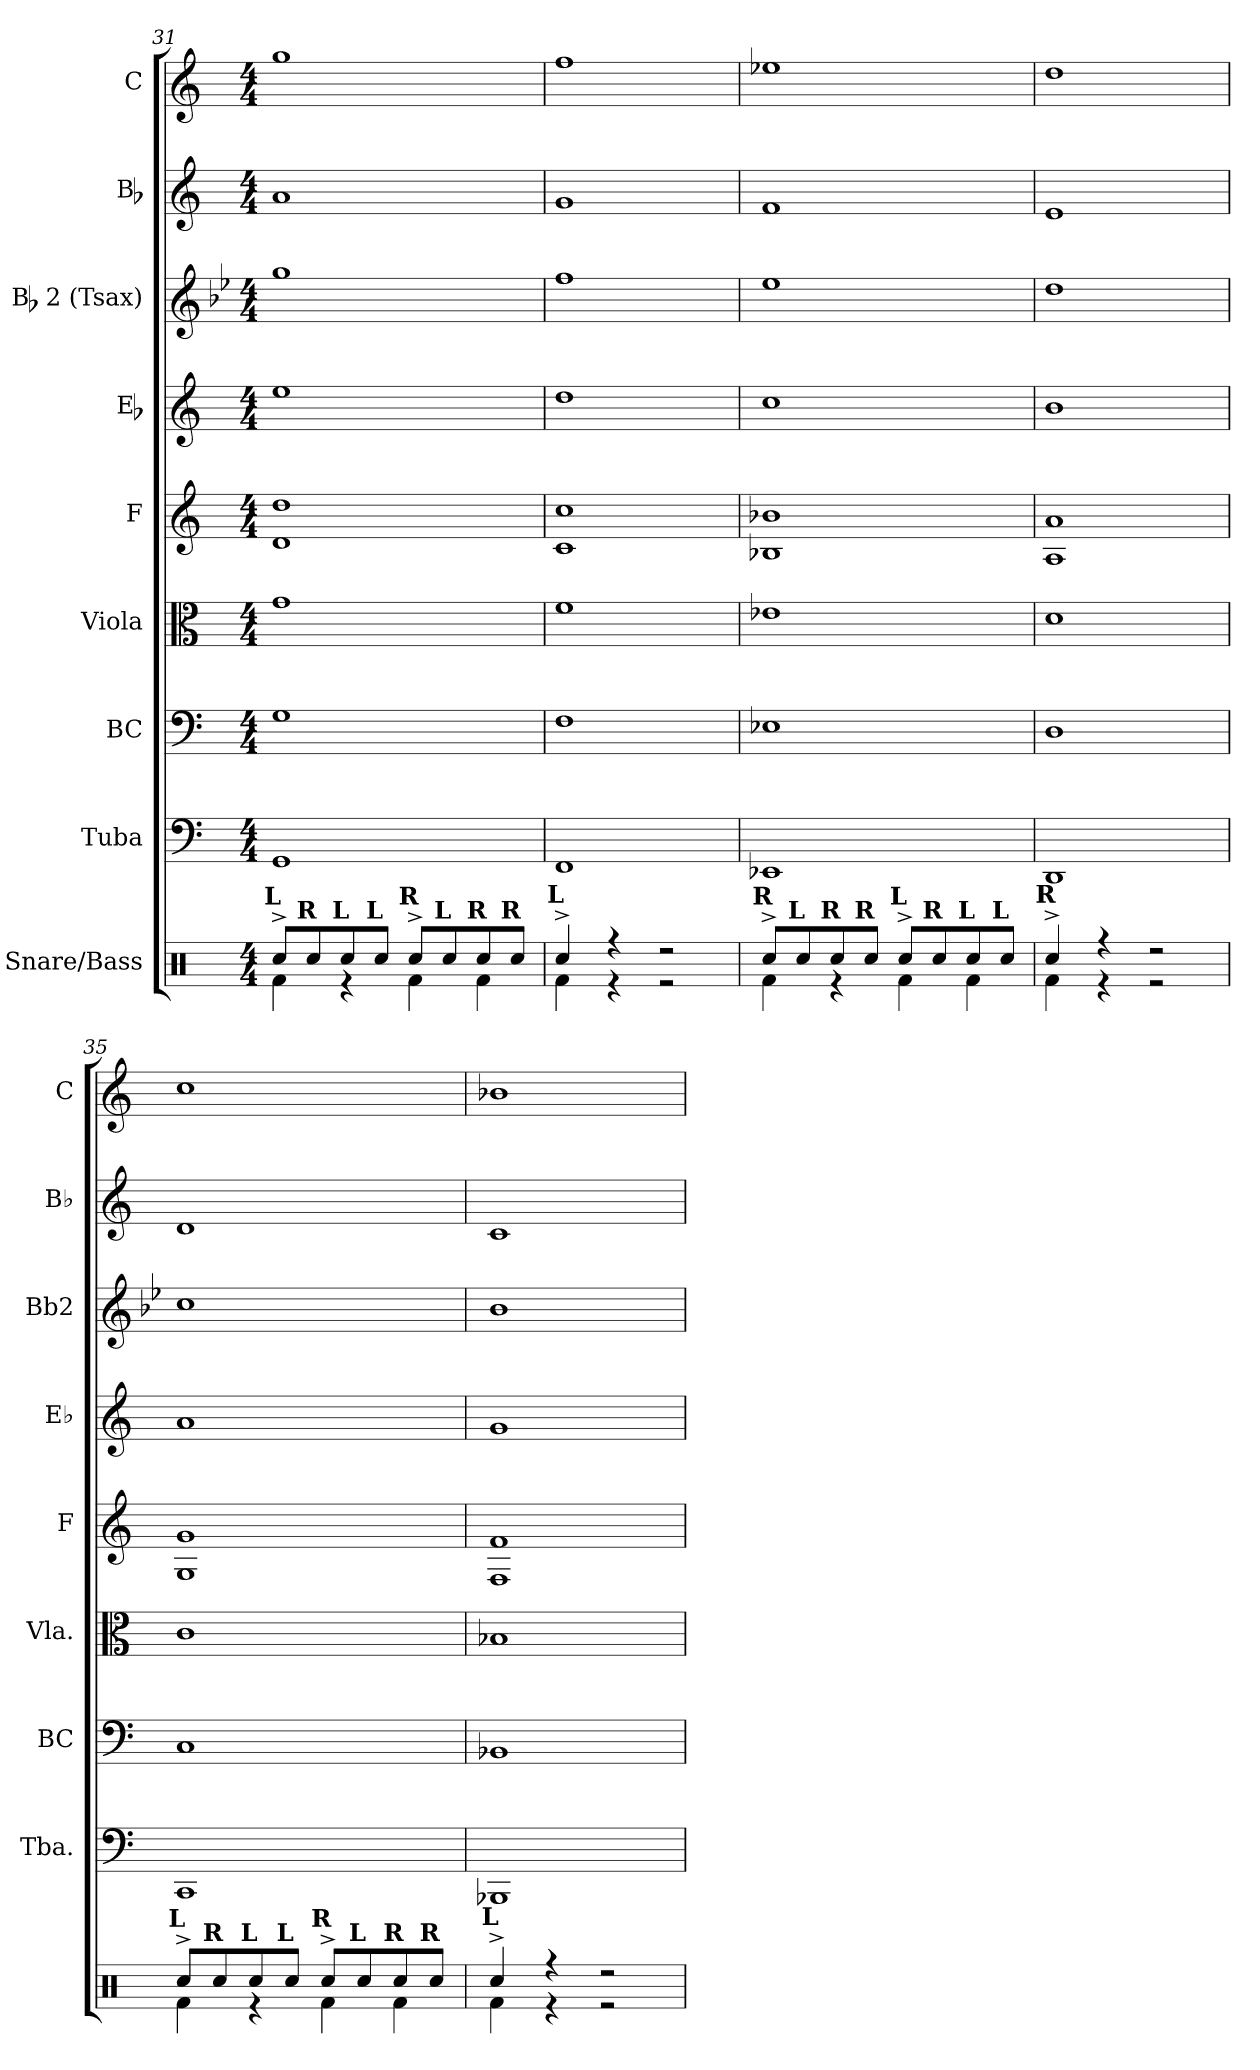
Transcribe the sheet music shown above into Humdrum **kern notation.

**kern	**kern	**kern	**kern	**kern	**kern	**kern	**kern	**kern
*part9	*part8	*part7	*part6	*part5	*part4	*part3	*part2	*part1
*staff9	*staff8	*staff7	*staff6	*staff5	*staff4	*staff3	*staff2	*staff1
*I"Snare/Bass	*I"Tuba	*I"BC	*I"Viola	*I"F	*I"Eb	*I"Bb 2 (Tsax)	*I"Bb	*I"C
*	*I'Tba.	*I'BC	*I'Vla.	*I'F	*I'Eb	*I'Bb2	*I'Bb	*I'C
*clefX	*clefF4	*clefF4	*clefC3	*clefG2	*clefG2	*clefG2	*clefG2	*clefG2
*	*	*	*	*ITrd4c7	*ITrd5c9	*ITrd8c14	*ITrd1c2	*
*k[]	*k[]	*k[]	*k[]	*k[b-]	*k[b-e-a-]	*k[b-e-]	*k[b-e-]	*k[]
*M4/4	*M4/4	*M4/4	*M4/4	*M4/4	*M4/4	*M4/4	*M4/4	*M4/4
=31	=31	=31	=31	=31	=31	=31	=31	=31
*^	*	*	*	*	*	*	*	*
!LO:TX:a:B:cj:t=L	!	!	!	!	!	!	!	!	!
8Rcc^i/L	4Rfi\	1GGi	1Gi	1gi	1Gi 1gi	1gi	1gi	1gi	1ggi
!LO:TX:a:B:cj:t=R	!	!	!	!	!	!	!	!	!
8Rcci/	.	.	.	.	.	.	.	.	.
!LO:TX:a:B:cj:t=L	!	!	!	!	!	!	!	!	!
8Rcci/	4r	.	.	.	.	.	.	.	.
!LO:TX:a:B:cj:t=L	!	!	!	!	!	!	!	!	!
8Rcci/J	.	.	.	.	.	.	.	.	.
!LO:TX:a:B:cj:t=R	!	!	!	!	!	!	!	!	!
8Rcc^i/L	4Rfi\	.	.	.	.	.	.	.	.
!LO:TX:a:B:cj:t=L	!	!	!	!	!	!	!	!	!
8Rcci/	.	.	.	.	.	.	.	.	.
!LO:TX:a:B:cj:t=R	!	!	!	!	!	!	!	!	!
8Rcci/	4Rfi\	.	.	.	.	.	.	.	.
!LO:TX:a:B:cj:t=R	!	!	!	!	!	!	!	!	!
8Rcci/J	.	.	.	.	.	.	.	.	.
=32	=32	=32	=32	=32	=32	=32	=32	=32	=32
!LO:TX:a:B:cj:t=L	!	!	!	!	!	!	!	!	!
4Rcc^i/	4Rfi\	1FFi	1Fi	1fi	1Fi 1fi	1fi	1fi	1fi	1ffi
4r	4r	.	.	.	.	.	.	.	.
2r	2r	.	.	.	.	.	.	.	.
=33	=33	=33	=33	=33	=33	=33	=33	=33	=33
!LO:TX:a:B:cj:t=R	!	!	!	!	!	!	!	!	!
8Rcc^i/L	4Rfi\	1EE-Xi	1E-Xi	1e-Xi	1E-Xi 1e-Xi	1e-i	1e-i	1e-i	1ee-Xi
!LO:TX:a:B:cj:t=L	!	!	!	!	!	!	!	!	!
8Rcci/	.	.	.	.	.	.	.	.	.
!LO:TX:a:B:cj:t=R	!	!	!	!	!	!	!	!	!
8Rcci/	4r	.	.	.	.	.	.	.	.
!LO:TX:a:B:cj:t=R	!	!	!	!	!	!	!	!	!
8Rcci/J	.	.	.	.	.	.	.	.	.
!LO:TX:a:B:cj:t=L	!	!	!	!	!	!	!	!	!
8Rcc^i/L	4Rfi\	.	.	.	.	.	.	.	.
!LO:TX:a:B:cj:t=R	!	!	!	!	!	!	!	!	!
8Rcci/	.	.	.	.	.	.	.	.	.
!LO:TX:a:B:cj:t=L	!	!	!	!	!	!	!	!	!
8Rcci/	4Rfi\	.	.	.	.	.	.	.	.
!LO:TX:a:B:cj:t=L	!	!	!	!	!	!	!	!	!
8Rcci/J	.	.	.	.	.	.	.	.	.
=34	=34	=34	=34	=34	=34	=34	=34	=34	=34
!LO:TX:a:B:cj:t=R	!	!	!	!	!	!	!	!	!
4Rcc^i/	4Rfi\	1DDi	1Di	1di	1Di 1di	1di	1di	1di	1ddi
4r	4r	.	.	.	.	.	.	.	.
2r	2r	.	.	.	.	.	.	.	.
=35	=35	=35	=35	=35	=35	=35	=35	=35	=35
!LO:TX:a:B:cj:t=L	!	!	!	!	!	!	!	!	!
8Rcc^i/L	4Rfi\	1CCi	1Ci	1ci	1Ci 1ci	1ci	1ci	1ci	1cci
!LO:TX:a:B:cj:t=R	!	!	!	!	!	!	!	!	!
8Rcci/	.	.	.	.	.	.	.	.	.
!LO:TX:a:B:cj:t=L	!	!	!	!	!	!	!	!	!
8Rcci/	4r	.	.	.	.	.	.	.	.
!LO:TX:a:B:cj:t=L	!	!	!	!	!	!	!	!	!
8Rcci/J	.	.	.	.	.	.	.	.	.
!LO:TX:a:B:cj:t=R	!	!	!	!	!	!	!	!	!
8Rcc^i/L	4Rfi\	.	.	.	.	.	.	.	.
!LO:TX:a:B:cj:t=L	!	!	!	!	!	!	!	!	!
8Rcci/	.	.	.	.	.	.	.	.	.
!LO:TX:a:B:cj:t=R	!	!	!	!	!	!	!	!	!
8Rcci/	4Rfi\	.	.	.	.	.	.	.	.
!LO:TX:a:B:cj:t=R	!	!	!	!	!	!	!	!	!
8Rcci/J	.	.	.	.	.	.	.	.	.
=36	=36	=36	=36	=36	=36	=36	=36	=36	=36
!LO:TX:a:B:cj:t=L	!	!	!	!	!	!	!	!	!
4Rcc^i/	4Rfi\	1BBB-Xi	1BB-Xi	1B-Xi	1BB-i 1B-i	1B-i	1B-i	1B-i	1b-Xi
4r	4r	.	.	.	.	.	.	.	.
2r	2r	.	.	.	.	.	.	.	.
*v	*v	*	*	*	*	*	*	*	*
=	=	=	=	=	=	=	=	=
*-	*-	*-	*-	*-	*-	*-	*-	*-
